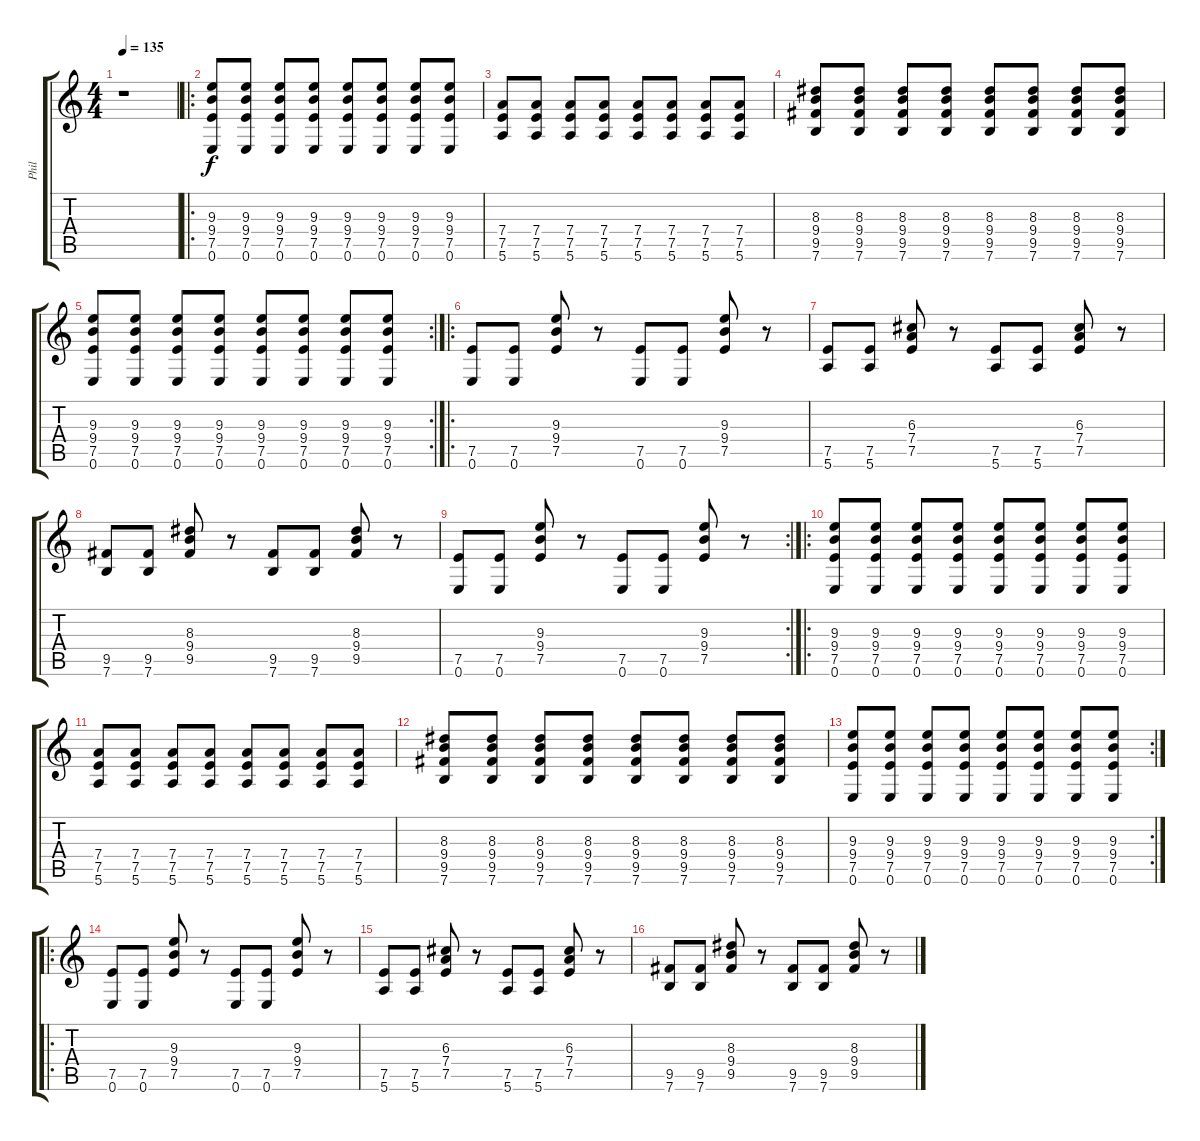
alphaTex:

\track ("Phil" "Phil") {instrument distortionguitar}
\staff {score tabs}
\tuning (E4 B3 G3 D3 A2 E2) {hide}
\ts (4 4)
\tempo 135
\clef g2
\ks c
r.1{dy f instrument distortionguitar} |
\ro
(9.3 9.4 7.5 0.6).8 (9.3 9.4 7.5 0.6).8 (9.3 9.4 7.5 0.6).8 (9.3 9.4 7.5 0.6).8 (9.3 9.4 7.5 0.6).8 (9.3 9.4 7.5 0.6).8 (9.3 9.4 7.5 0.6).8 (9.3 9.4 7.5 0.6).8 |
(7.4 7.5 5.6).8 (7.4 7.5 5.6).8 (7.4 7.5 5.6).8 (7.4 7.5 5.6).8 (7.4 7.5 5.6).8 (7.4 7.5 5.6).8 (7.4 7.5 5.6).8 (7.4 7.5 5.6).8 |
(8.3 9.4 9.5 7.6).8 (8.3 9.4 9.5 7.6).8 (8.3 9.4 9.5 7.6).8 (8.3 9.4 9.5 7.6).8 (8.3 9.4 9.5 7.6).8 (8.3 9.4 9.5 7.6).8 (8.3 9.4 9.5 7.6).8 (8.3 9.4 9.5 7.6).8 |
\rc 2
(9.3 9.4 7.5 0.6).8 (9.3 9.4 7.5 0.6).8 (9.3 9.4 7.5 0.6).8 (9.3 9.4 7.5 0.6).8 (9.3 9.4 7.5 0.6).8 (9.3 9.4 7.5 0.6).8 (9.3 9.4 7.5 0.6).8 (9.3 9.4 7.5 0.6).8 |
\ro
(7.5 0.6).8 (7.5 0.6).8 (9.3 9.4 7.5).8 r.8 (7.5 0.6).8 (7.5 0.6).8 (9.3 9.4 7.5).8 r.8 |
(7.5 5.6).8 (7.5 5.6).8 (6.3 7.4 7.5).8 r.8 (7.5 5.6).8 (7.5 5.6).8 (6.3 7.4 7.5).8 r.8 |
(9.5 7.6).8 (9.5 7.6).8 (8.3 9.4 9.5).8 r.8 (9.5 7.6).8 (9.5 7.6).8 (8.3 9.4 9.5).8 r.8 |
\rc 2
(7.5 0.6).8 (7.5 0.6).8 (9.3 9.4 7.5).8 r.8 (7.5 0.6).8 (7.5 0.6).8 (9.3 9.4 7.5).8 r.8 |
\ro
(9.3 9.4 7.5 0.6).8 (9.3 9.4 7.5 0.6).8 (9.3 9.4 7.5 0.6).8 (9.3 9.4 7.5 0.6).8 (9.3 9.4 7.5 0.6).8 (9.3 9.4 7.5 0.6).8 (9.3 9.4 7.5 0.6).8 (9.3 9.4 7.5 0.6).8 |
(7.4 7.5 5.6).8 (7.4 7.5 5.6).8 (7.4 7.5 5.6).8 (7.4 7.5 5.6).8 (7.4 7.5 5.6).8 (7.4 7.5 5.6).8 (7.4 7.5 5.6).8 (7.4 7.5 5.6).8 |
(8.3 9.4 9.5 7.6).8 (8.3 9.4 9.5 7.6).8 (8.3 9.4 9.5 7.6).8 (8.3 9.4 9.5 7.6).8 (8.3 9.4 9.5 7.6).8 (8.3 9.4 9.5 7.6).8 (8.3 9.4 9.5 7.6).8 (8.3 9.4 9.5 7.6).8 |
\rc 2
(9.3 9.4 7.5 0.6).8 (9.3 9.4 7.5 0.6).8 (9.3 9.4 7.5 0.6).8 (9.3 9.4 7.5 0.6).8 (9.3 9.4 7.5 0.6).8 (9.3 9.4 7.5 0.6).8 (9.3 9.4 7.5 0.6).8 (9.3 9.4 7.5 0.6).8 |
\ro
(7.5 0.6).8 (7.5 0.6).8 (9.3 9.4 7.5).8 r.8 (7.5 0.6).8 (7.5 0.6).8 (9.3 9.4 7.5).8 r.8 |
(7.5 5.6).8 (7.5 5.6).8 (6.3 7.4 7.5).8 r.8 (7.5 5.6).8 (7.5 5.6).8 (6.3 7.4 7.5).8 r.8 |
(9.5 7.6).8 (9.5 7.6).8 (8.3 9.4 9.5).8 r.8 (9.5 7.6).8 (9.5 7.6).8 (8.3 9.4 9.5).8 r.8
